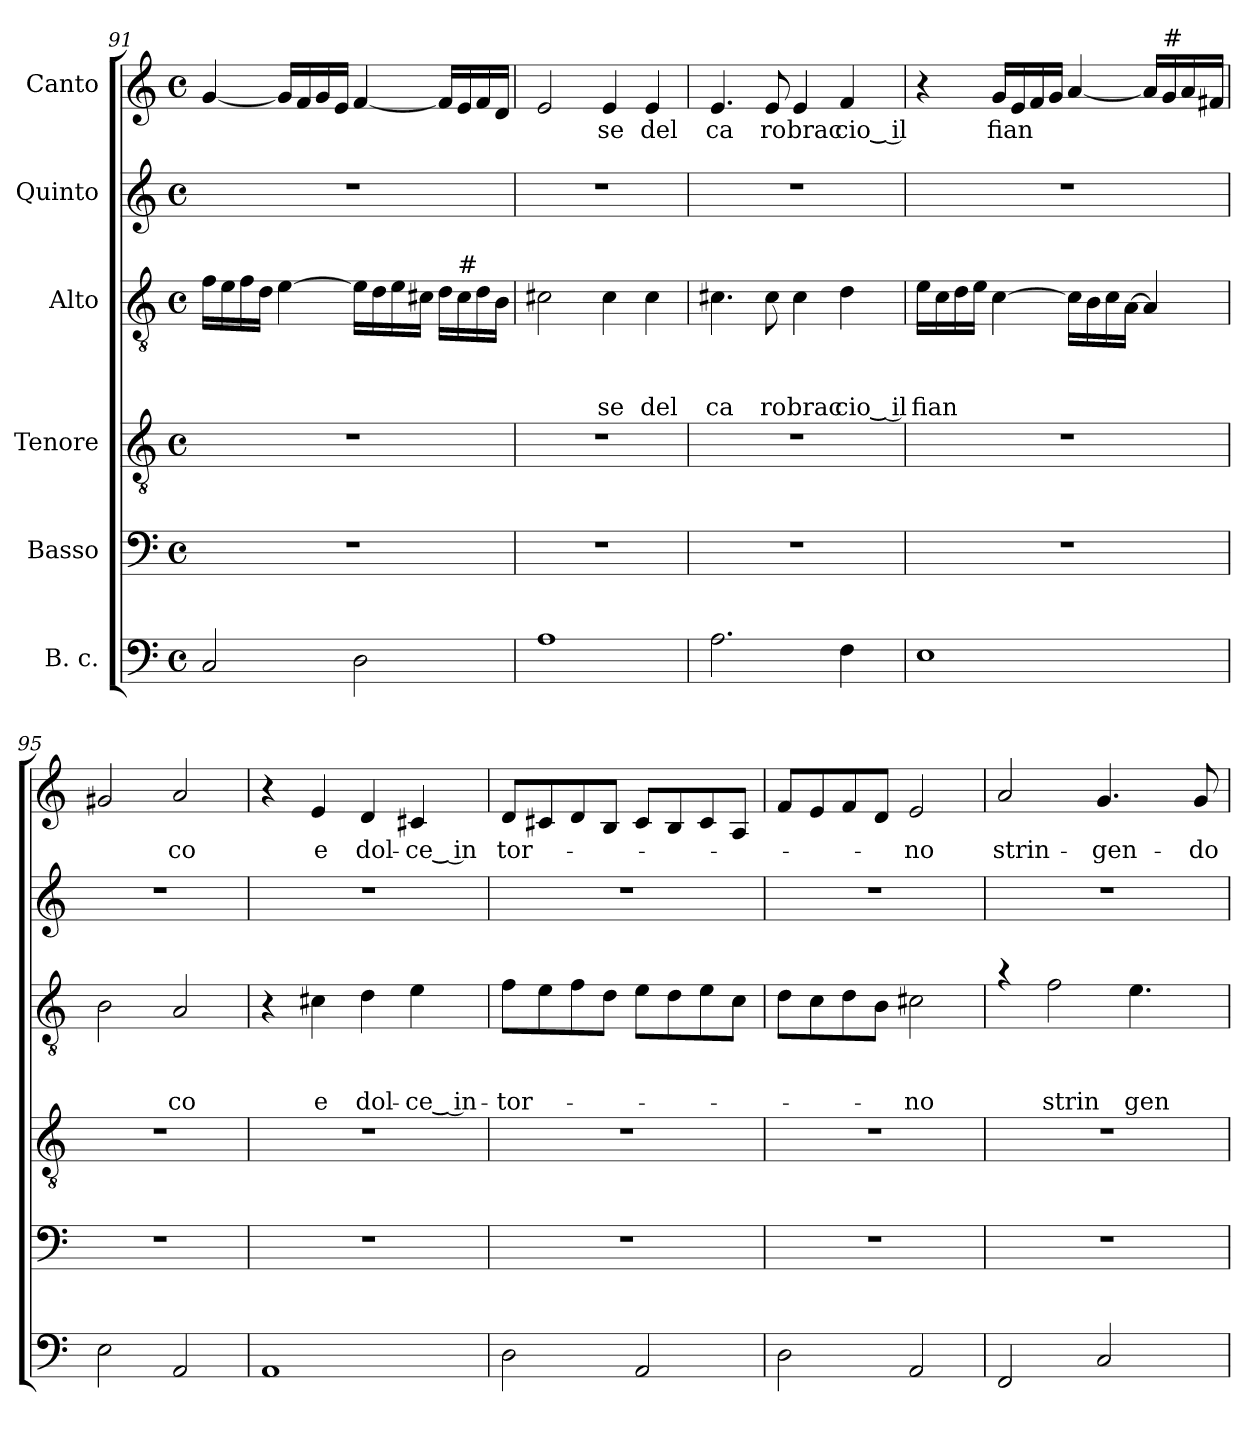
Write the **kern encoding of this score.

**kern	**kern	**kern	**kern	**text	**text	**text	**kern	**kern	**text
*part6	*part5	*part4	*part3	*part3	*part3	*part3	*part2	*part1	*part1
*staff6	*staff5	*staff4	*staff3	*staff3	*staff3	*staff3	*staff2	*staff1	*staff1
*I"B. c.	*I"Basso	*I"Tenore	*I"Alto	*	*	*	*I"Quinto	*I"Canto	*
*clefF4	*clefF4	*clefGv2	*clefGv2	*	*	*	*clefG2	*clefG2	*
*k[]	*k[]	*k[]	*k[]	*	*	*	*k[]	*k[]	*
*C:	*C:	*C:	*C:	*	*	*	*C:	*C:	*
*M4/4	*M4/4	*M4/4	*M4/4	*	*	*	*M4/4	*M4/4	*
*met(c)	*met(c)	*met(c)	*met(c)	*	*	*	*met(c)	*met(c)	*
=91	=91	=91	=91	=91	=91	=91	=91	=91	=91
2C/	1r	1r	16f\LL	.	.	.	1r	[<4g/	.
.	.	.	16e\	.	.	.	.	.	.
.	.	.	16f\	.	.	.	.	.	.
.	.	.	16d\JJ	.	.	.	.	.	.
.	.	.	[>4e\	.	.	.	.	16g/LL]	.
.	.	.	.	.	.	.	.	16f/	.
.	.	.	.	.	.	.	.	16g/	.
.	.	.	.	.	.	.	.	16e/JJ	.
2D\	.	.	16e\LL]	.	.	.	.	[<4f/	.
.	.	.	16d\	.	.	.	.	.	.
.	.	.	16e\	.	.	.	.	.	.
.	.	.	16c#X\JJ	.	.	.	.	.	.
.	.	.	16d\LL	.	.	.	.	16f/LL]	.
!	!	!	!LO:TX:a:t=#	!	!	!	!	!	!
.	.	.	16c#\	.	.	.	.	16e/	.
.	.	.	16d\	.	.	.	.	16f/	.
.	.	.	16B\JJ	.	.	.	.	16d/JJ	.
=92	=92	=92	=92	=92	=92	=92	=92	=92	=92
1A	1r	1r	2c#X\	.	.	.	1r	2e/	.
!	!	!	!	!	!	!LO:LY:b	!	!	!LO:LY:b
.	.	.	4c#\	.	.	-se	.	4e/	se
!	!	!	!	!	!	!LO:LY:b	!	!	!LO:LY:b
.	.	.	4c#\	.	.	del	.	4e/	del
=93	=93	=93	=93	=93	=93	=93	=93	=93	=93
!	!	!	!	!	!	!LO:LY:b	!	!	!LO:LY:b
2.A\	1r	1r	4.c#X\	.	.	ca	1r	4.e/	ca
!	!	!	!	!	!	!LO:LY:b	!	!	!LO:LY:b
.	.	.	8c#\	.	.	ro	.	8e/	ro
!	!	!	!	!	!	!LO:LY:b	!	!	!LO:LY:b
.	.	.	4c#\	.	.	brac	.	4e/	brac
!	!	!	!	!	!	!LO:LY:b:rj	!	!	!LO:LY:b:rj
4F\	.	.	4d\	.	.	cio‿ il	.	4f/	cio‿ il
=94	=94	=94	=94	=94	=94	=94	=94	=94	=94
!	!	!	!	!	!	!LO:LY:b	!	!	!
1E	1r	1r	16e\LL	.	.	fian	1r	4r	.
.	.	.	16c\	.	.	.	.	.	.
.	.	.	16d\	.	.	.	.	.	.
.	.	.	16e\JJ	.	.	.	.	.	.
!	!	!	!	!	!	!	!	!	!LO:LY:b
.	.	.	[>4c\	.	.	.	.	16g/LL	fian
.	.	.	.	.	.	.	.	16e/	.
.	.	.	.	.	.	.	.	16f/	.
.	.	.	.	.	.	.	.	16g/JJ	.
.	.	.	16c\LL]	.	.	.	.	[<4a/	.
.	.	.	16B\	.	.	.	.	.	.
.	.	.	16c\	.	.	.	.	.	.
.	.	.	[<16A\JJ	.	.	.	.	.	.
.	.	.	4A/]	.	.	.	.	16a/LL]	.
!	!	!	!	!	!	!	!	!LO:TX:a:t=#	!
.	.	.	.	.	.	.	.	16g/	.
.	.	.	.	.	.	.	.	16a/	.
.	.	.	.	.	.	.	.	16f#X/JJ	.
!!LO:LB:g=z
=95	=95	=95	=95	=95	=95	=95	=95	=95	=95
2E\	1r	1r	2B\	.	.	.	1r	2g#X/	.
!	!	!	!	!	!	!LO:LY:b	!	!	!LO:LY:b
2AA/	.	.	2A/	.	.	co	.	2a/	co
=96	=96	=96	=96	=96	=96	=96	=96	=96	=96
1AA	1r	1r	4r	.	.	.	1r	4r	.
!	!	!	!	!	!	!LO:LY:b	!	!	!LO:LY:b
.	.	.	4c#X\	.	.	e	.	4e/	e
!	!	!	!	!	!	!LO:LY:b	!	!	!LO:LY:b
.	.	.	4d\	.	.	dol-	.	4d/	dol-
!	!	!	!	!	!	!LO:LY:b:rj	!	!	!LO:LY:b:rj
.	.	.	4e\	.	.	-ce‿ in-	.	4c#X/	-ce‿ in
=97	=97	=97	=97	=97	=97	=97	=97	=97	=97
!	!	!	!	!	!	!LO:LY:b	!	!	!LO:LY:b
2D\	1r	1r	8f\L	.	.	-tor-	1r	8d/L	tor-
.	.	.	8e\	.	.	.	.	8c#X/	.
.	.	.	8f\	.	.	.	.	8d/	.
.	.	.	8d\J	.	.	.	.	8B/J	.
2AA/	.	.	8e\L	.	.	.	.	8c#/L	.
.	.	.	8d\	.	.	.	.	8B/	.
.	.	.	8e\	.	.	.	.	8c#/	.
.	.	.	8c\J	.	.	.	.	8A/J	.
=98	=98	=98	=98	=98	=98	=98	=98	=98	=98
2D\	1r	1r	8d\L	.	.	.	1r	8f/L	.
.	.	.	8c\	.	.	.	.	8e/	.
.	.	.	8d\	.	.	.	.	8f/	.
.	.	.	8B\J	.	.	.	.	8d/J	.
!	!	!	!	!	!	!LO:LY:b	!	!	!LO:LY:b
2AA/	.	.	2c#X\	.	.	-no	.	2e/	-no
=99	=99	=99	=99	=99	=99	=99	=99	=99	=99
*	*	*	*^	*	*	*	*	*	*
!	!	!	!	!	!	!	!	!	!	!LO:LY:b
2FF/	1r	1r	4ra	2ryy	.	.	.	1r	2a/	strin-
!	!	!	!	!	!	!	!LO:LY:b	!	!	!
.	.	.	2f\	.	.	.	strin-	.	.	.
!	!	!	!	!	!	!	!	!	!	!LO:LY:b
2C/	.	.	.	8ryy	.	.	.	.	4.g/	-gen-
!	!	!	!	!	!	!	!LO:LY:b	!	!	!
.	.	.	.	4.e\	.	.	-gen-	.	.	.
.	.	.	4ryy	.	.	.	.	.	.	.
!	!	!	!	!	!	!	!	!	!	!LO:LY:b
.	.	.	.	.	.	.	.	.	8g/	-do-
*	*	*	*v	*v	*	*	*	*	*	*
=	=	=	=	=	=	=	=	=	=
*-	*-	*-	*-	*-	*-	*-	*-	*-	*-
